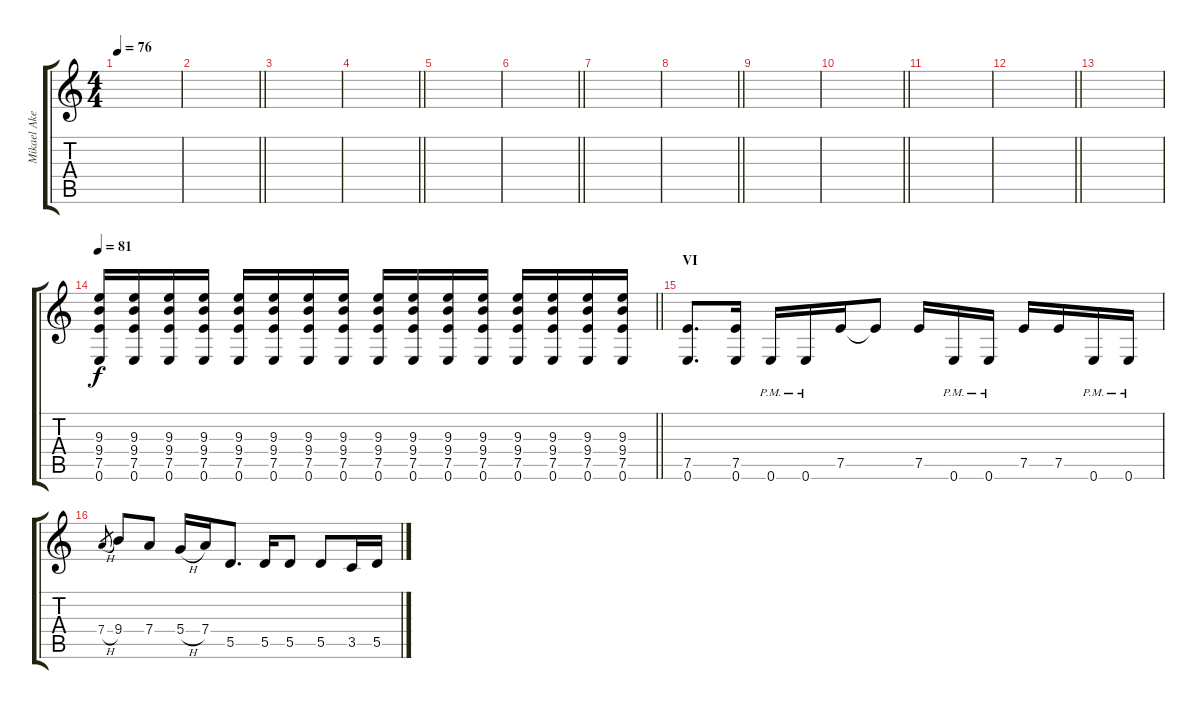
\track ("Mikael Akerfeldt" "Mikael Ake") {instrument acousticguitarnylon}
\staff {score tabs}
\tuning (E4 B3 G3 D3 A2 E2) {hide}
\ts (4 4)
\tempo 76
\clef g2
\ks c
|
\barLineRight lightlight
|
|
\barLineRight lightlight
|
|
\barLineRight lightlight
|
|
\barLineRight lightlight
|
|
\barLineRight lightlight
|
|
\barLineRight lightlight
|
|
\tempo 81
\barLineRight lightlight
(9.3 9.4 7.5 0.6).16{dy f volume 0 balance 14 instrument distortionguitar} (9.3 9.4 7.5 0.6).16{volume 16} (9.3 9.4 7.5 0.6).16 (9.3 9.4 7.5 0.6).16 (9.3 9.4 7.5 0.6).16 (9.3 9.4 7.5 0.6).16 (9.3 9.4 7.5 0.6).16 (9.3 9.4 7.5 0.6).16 (9.3 9.4 7.5 0.6).16 (9.3 9.4 7.5 0.6).16 (9.3 9.4 7.5 0.6).16 (9.3 9.4 7.5 0.6).16 (9.3 9.4 7.5 0.6).16 (9.3 9.4 7.5 0.6).16 (9.3 9.4 7.5 0.6).16 (9.3 9.4 7.5 0.6).16 |
\section ("" "VI")
(7.5 0.6).8{d} (7.5 0.6).16 0.6{pm}.16 0.6{pm}.16 7.5.16 7.5{t}.8 7.5.16 0.6{pm}.16 0.6{pm}.16 7.5.16 7.5.16 0.6{pm}.16 0.6{pm}.16 |
7.4{h}.8{gr} 9.4.8 7.4.8 5.4{h}.16 7.4.16 5.5.8{d} 5.5.16 5.5.8 5.5.8 3.5.16 5.5.16
